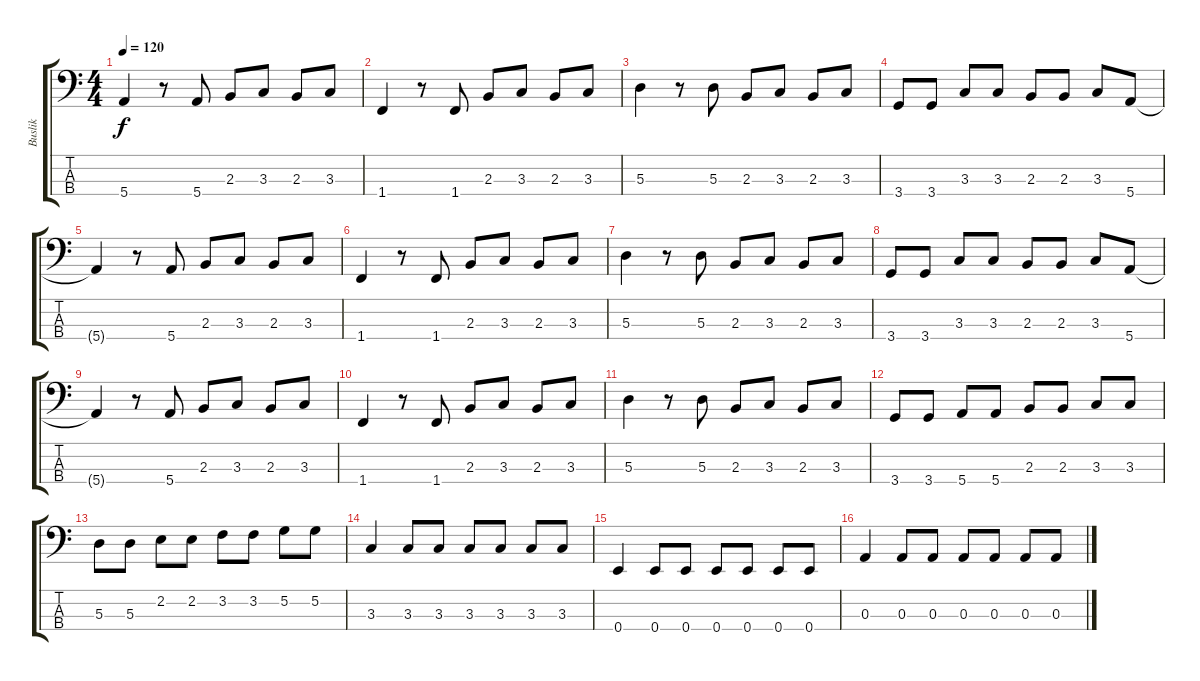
\track ("Buslik" "Buslik") {instrument electricbasspick}
\staff {score tabs}
\tuning (G2 D2 A1 E1) {hide}
\ts (4 4)
\tempo 120
\clef f4
\ks c
5.4{t}.4{dy f} r.8 5.4.8 2.3.8 3.3.8 2.3.8 3.3.8 |
1.4.4 r.8 1.4.8 2.3.8 3.3.8 2.3.8 3.3.8 |
5.3.4 r.8 5.3.8 2.3.8 3.3.8 2.3.8 3.3.8 |
3.4.8 3.4.8 3.3.8 3.3.8 2.3.8 2.3.8 3.3.8 5.4.8 |
5.4{t}.4 r.8 5.4.8 2.3.8 3.3.8 2.3.8 3.3.8 |
1.4.4 r.8 1.4.8 2.3.8 3.3.8 2.3.8 3.3.8 |
5.3.4 r.8 5.3.8 2.3.8 3.3.8 2.3.8 3.3.8 |
3.4.8 3.4.8 3.3.8 3.3.8 2.3.8 2.3.8 3.3.8 5.4.8 |
5.4{t}.4 r.8 5.4.8 2.3.8 3.3.8 2.3.8 3.3.8 |
1.4.4 r.8 1.4.8 2.3.8 3.3.8 2.3.8 3.3.8 |
5.3.4 r.8 5.3.8 2.3.8 3.3.8 2.3.8 3.3.8 |
3.4.8 3.4.8 5.4.8 5.4.8 2.3.8 2.3.8 3.3.8 3.3.8 |
5.3.8 5.3.8 2.2.8 2.2.8 3.2.8 3.2.8 5.2.8 5.2.8 |
3.3.4 3.3.8 3.3.8 3.3.8 3.3.8 3.3.8 3.3.8 |
0.4.4 0.4.8 0.4.8 0.4.8 0.4.8 0.4.8 0.4.8 |
0.3.4 0.3.8 0.3.8 0.3.8 0.3.8 0.3.8 0.3.8
